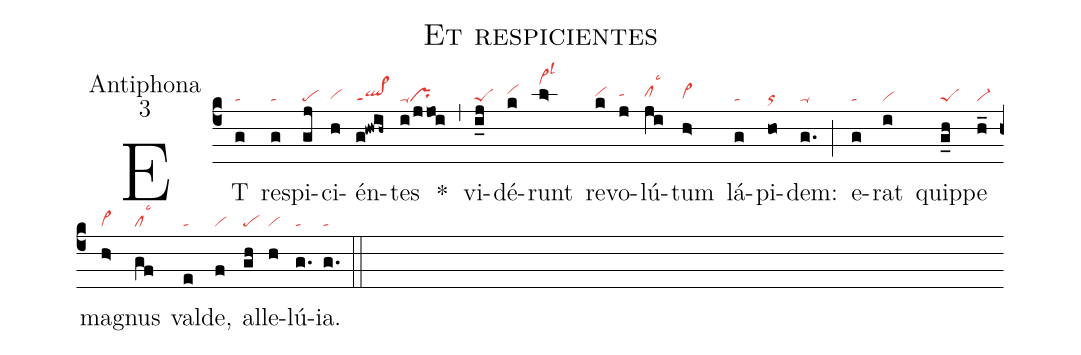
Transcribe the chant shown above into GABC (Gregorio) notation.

name:Et respicientes;
office-part:Antiphona;
mode:3;
nabc-lines:1;
%%
(c4)
ET(g|ta) re(g|ta)spi(gj|pe)ci(h|vihg)én(g!hwih~|ql>ppt1)tes(i/jjoi|ta-pr) *(,)
vi(i_j|peS)dé(k|vihi)runt(l>|vi>hmlsl3) re(k|vihh)vo(j|tahh)lú(ji|clhhlsc3)tum(h>|vi>hg) lá(g|ta)pi(ho|or)dem:(g.|ta-) (;)
e(g|ta)rat(i|vi) quip(g_h|peS)pe(h_|vi-) ma(h>|vi>)gnus(gf|cllsc3) val(e|ta)de,(f|vi) al(gh|pe)le(h|vi)lú(g.|ta)ia.(g.|ta) (::)
